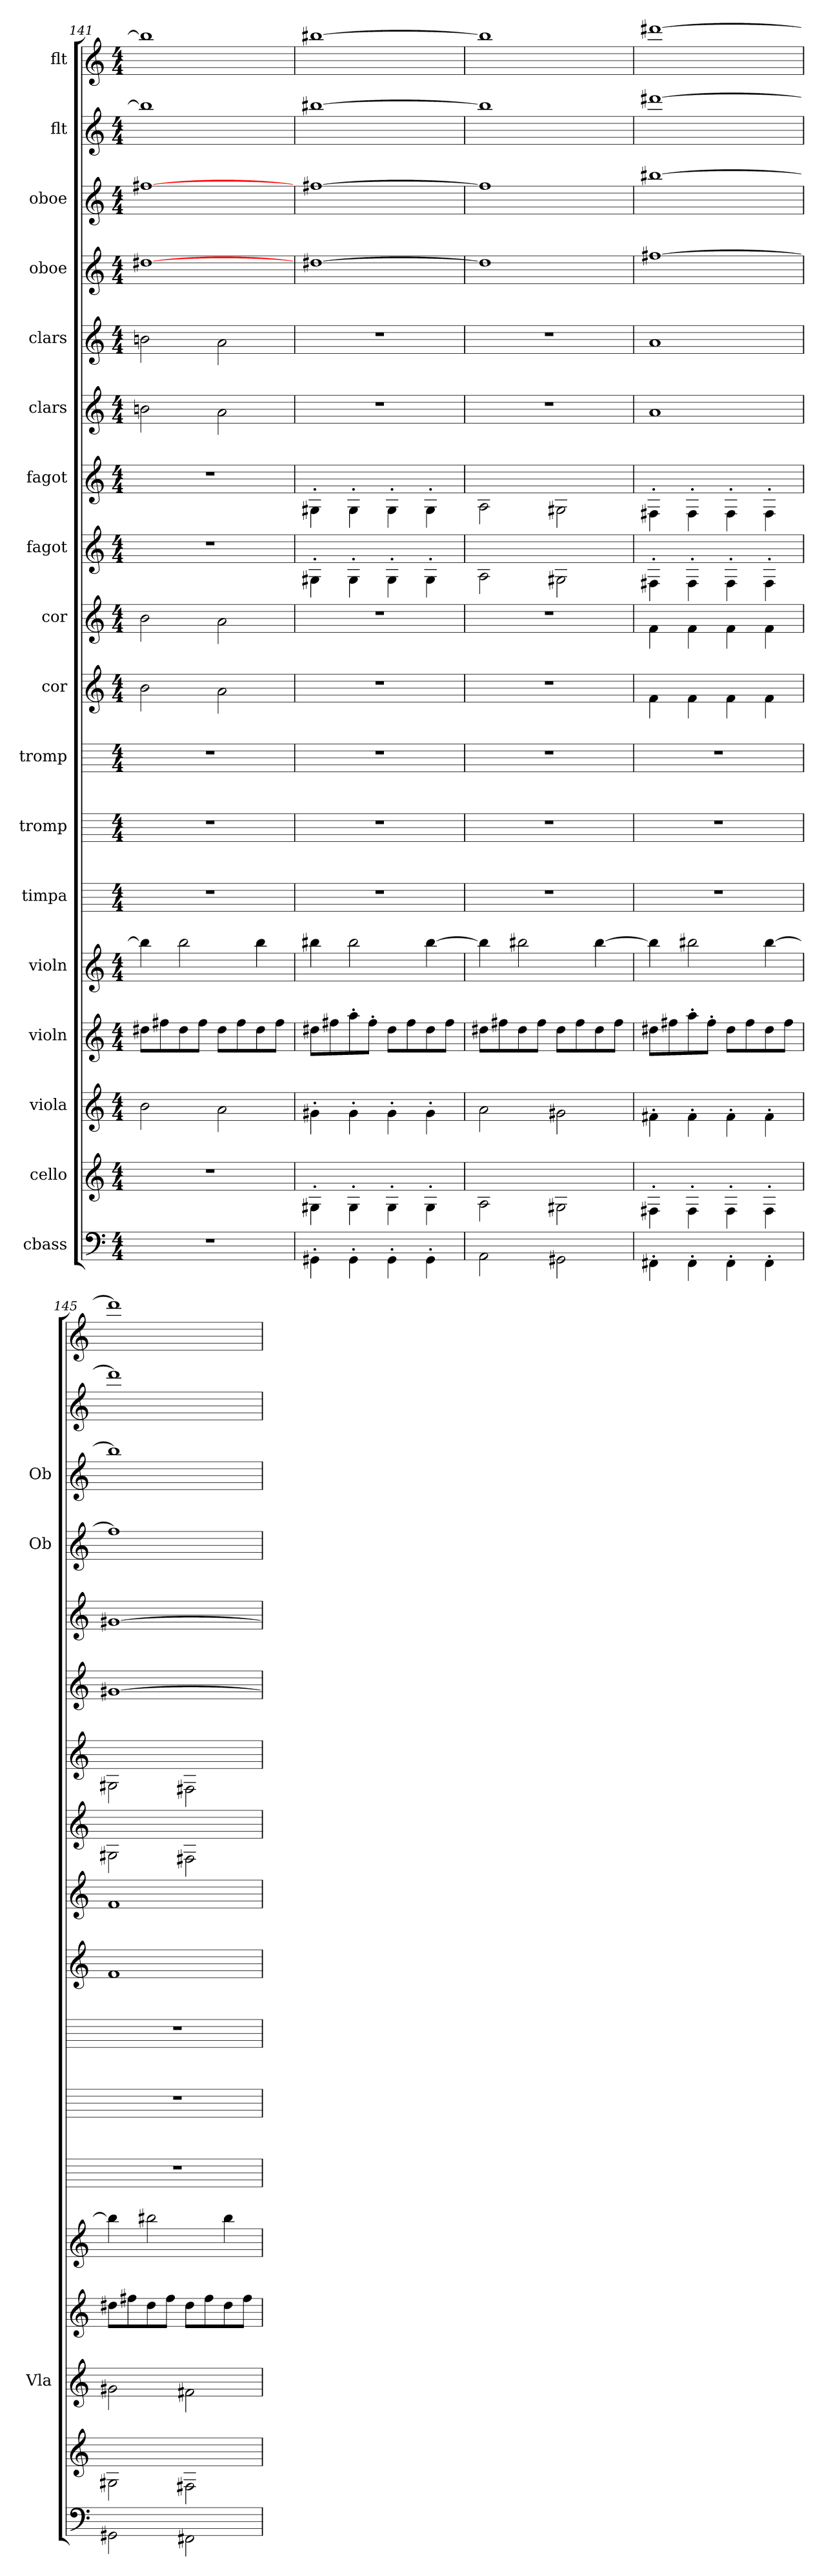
**kern	**kern	**kern	**kern	**kern	**kern	**kern	**kern	**kern	**kern	**kern	**kern	**kern	**kern	**kern	**kern	**kern	**kern
*part18	*part17	*part16	*part15	*part14	*part13	*part12	*part11	*part10	*part9	*part8	*part7	*part6	*part5	*part4	*part3	*part2	*part1
*staff18	*staff17	*staff16	*staff15	*staff14	*staff13	*staff12	*staff11	*staff10	*staff9	*staff8	*staff7	*staff6	*staff5	*staff4	*staff3	*staff2	*staff1
*I"cbass	*I"cello	*I"viola	*I"violn	*I"violn	*I"timpa	*I"tromp	*I"tromp	*I"cor	*I"cor	*I"fagot	*I"fagot	*I"clars	*I"clars	*I"oboe	*I"oboe	*I"flt	*I"flt
*	*	*I'Vla	*	*	*	*	*	*	*	*	*	*	*	*I'Ob	*I'Ob	*	*
*	*	*	*	*	*	*	*	*ITrd4c7	*ITrd4c7	*	*	*	*	*	*	*	*
*M4/4	*M4/4	*M4/4	*M4/4	*M4/4	*M4/4	*M4/4	*M4/4	*M4/4	*M4/4	*M4/4	*M4/4	*M4/4	*M4/4	*M4/4	*M4/4	*M4/4	*M4/4
=141	=141	=141	=141	=141	=141	=141	=141	=141	=141	=141	=141	=141	=141	=141	=141	=141	=141
1r	1r	2b\	8dd#\L	4bb\]	1r	1r	1r	2e\	2e\	1r	1r	2bn\	2bn\	[1dd#\	[1ff#\	1bb\]	1bb\]
.	.	.	8ff#\	.	.	.	.	.	.	.	.	.	.	.	.	.	.
.	.	.	8dd#\	2bb\	.	.	.	.	.	.	.	.	.	.	.	.	.
.	.	.	8ff#\J	.	.	.	.	.	.	.	.	.	.	.	.	.	.
.	.	2a\	8dd#\L	.	.	.	.	2d\	2d\	.	.	2a\	2a\	.	.	.	.
.	.	.	8ff#\	.	.	.	.	.	.	.	.	.	.	.	.	.	.
.	.	.	8dd#\	4bb\	.	.	.	.	.	.	.	.	.	.	.	.	.
.	.	.	8ff#\J	.	.	.	.	.	.	.	.	.	.	.	.	.	.
=142	=142	=142	=142	=142	=142	=142	=142	=142	=142	=142	=142	=142	=142	=142	=142	=142	=142
4GG#'>\	4G#'>\	4g#'>\	8dd#\L	4bb#\	1r	1r	1r	1r	1r	4G#'>\	4G#'>\	1r	1r	[1dd#\	[1ff#\	[1bb#\	[1bb#\
.	.	.	8ff#\	.	.	.	.	.	.	.	.	.	.	.	.	.	.
4GG#'>\	4G#'>\	4g#'>\	8aa'>\	2bb#\	.	.	.	.	.	4G#'>\	4G#'>\	.	.	.	.	.	.
.	.	.	8ff#'>\J	.	.	.	.	.	.	.	.	.	.	.	.	.	.
4GG#'>\	4G#'>\	4g#'>\	8dd#\L	.	.	.	.	.	.	4G#'>\	4G#'>\	.	.	.	.	.	.
.	.	.	8ff#\	.	.	.	.	.	.	.	.	.	.	.	.	.	.
4GG#'>\	4G#'>\	4g#'>\	8dd#\	[4bb#\	.	.	.	.	.	4G#'>\	4G#'>\	.	.	.	.	.	.
.	.	.	8ff#\J	.	.	.	.	.	.	.	.	.	.	.	.	.	.
=143	=143	=143	=143	=143	=143	=143	=143	=143	=143	=143	=143	=143	=143	=143	=143	=143	=143
2AA\	2A\	2a\	8dd#\L	4bb#\]	1r	1r	1r	1r	1r	2A\	2A\	1r	1r	1dd#\]	1ff#\]	1bb#\]	1bb#\]
.	.	.	8ff#\	.	.	.	.	.	.	.	.	.	.	.	.	.	.
.	.	.	8dd#\	2bb#\	.	.	.	.	.	.	.	.	.	.	.	.	.
.	.	.	8ff#\J	.	.	.	.	.	.	.	.	.	.	.	.	.	.
2GG#\	2G#\	2g#\	8dd#\L	.	.	.	.	.	.	2G#\	2G#\	.	.	.	.	.	.
.	.	.	8ff#\	.	.	.	.	.	.	.	.	.	.	.	.	.	.
.	.	.	8dd#\	[4bb#\	.	.	.	.	.	.	.	.	.	.	.	.	.
.	.	.	8ff#\J	.	.	.	.	.	.	.	.	.	.	.	.	.	.
=144	=144	=144	=144	=144	=144	=144	=144	=144	=144	=144	=144	=144	=144	=144	=144	=144	=144
4FF#'>\	4F#'>\	4f#'>\	8dd#\L	4bb#\]	1r	1r	1r	4B\	4B\	4F#'>\	4F#'>\	1a\	1a\	[1ff#\	[1bb#\	[1ddd#\	[1ddd#\
.	.	.	8ff#\	.	.	.	.	.	.	.	.	.	.	.	.	.	.
4FF#'>\	4F#'>\	4f#'>\	8aa'>\	2bb#\	.	.	.	4B\	4B\	4F#'>\	4F#'>\	.	.	.	.	.	.
.	.	.	8ff#'>\J	.	.	.	.	.	.	.	.	.	.	.	.	.	.
4FF#'>\	4F#'>\	4f#'>\	8dd#\L	.	.	.	.	4B\	4B\	4F#'>\	4F#'>\	.	.	.	.	.	.
.	.	.	8ff#\	.	.	.	.	.	.	.	.	.	.	.	.	.	.
4FF#'>\	4F#'>\	4f#'>\	8dd#\	[4bb#\	.	.	.	4B\	4B\	4F#'>\	4F#'>\	.	.	.	.	.	.
.	.	.	8ff#\J	.	.	.	.	.	.	.	.	.	.	.	.	.	.
=145	=145	=145	=145	=145	=145	=145	=145	=145	=145	=145	=145	=145	=145	=145	=145	=145	=145
2GG#\	2G#\	2g#\	8dd#\L	4bb#\]	1r	1r	1r	1B\	1B\	2G#\	2G#\	[1g#\	[1g#\	1ff#\]	1bb#\]	1ddd#\]	1ddd#\]
.	.	.	8ff#\	.	.	.	.	.	.	.	.	.	.	.	.	.	.
.	.	.	8dd#\	2bb#\	.	.	.	.	.	.	.	.	.	.	.	.	.
.	.	.	8ff#\J	.	.	.	.	.	.	.	.	.	.	.	.	.	.
2FF#\	2F#\	2f#\	8dd#\L	.	.	.	.	.	.	2F#\	2F#\	.	.	.	.	.	.
.	.	.	8ff#\	.	.	.	.	.	.	.	.	.	.	.	.	.	.
.	.	.	8dd#\	4bb#\	.	.	.	.	.	.	.	.	.	.	.	.	.
.	.	.	8ff#\J	.	.	.	.	.	.	.	.	.	.	.	.	.	.
=	=	=	=	=	=	=	=	=	=	=	=	=	=	=	=	=	=
*-	*-	*-	*-	*-	*-	*-	*-	*-	*-	*-	*-	*-	*-	*-	*-	*-	*-
